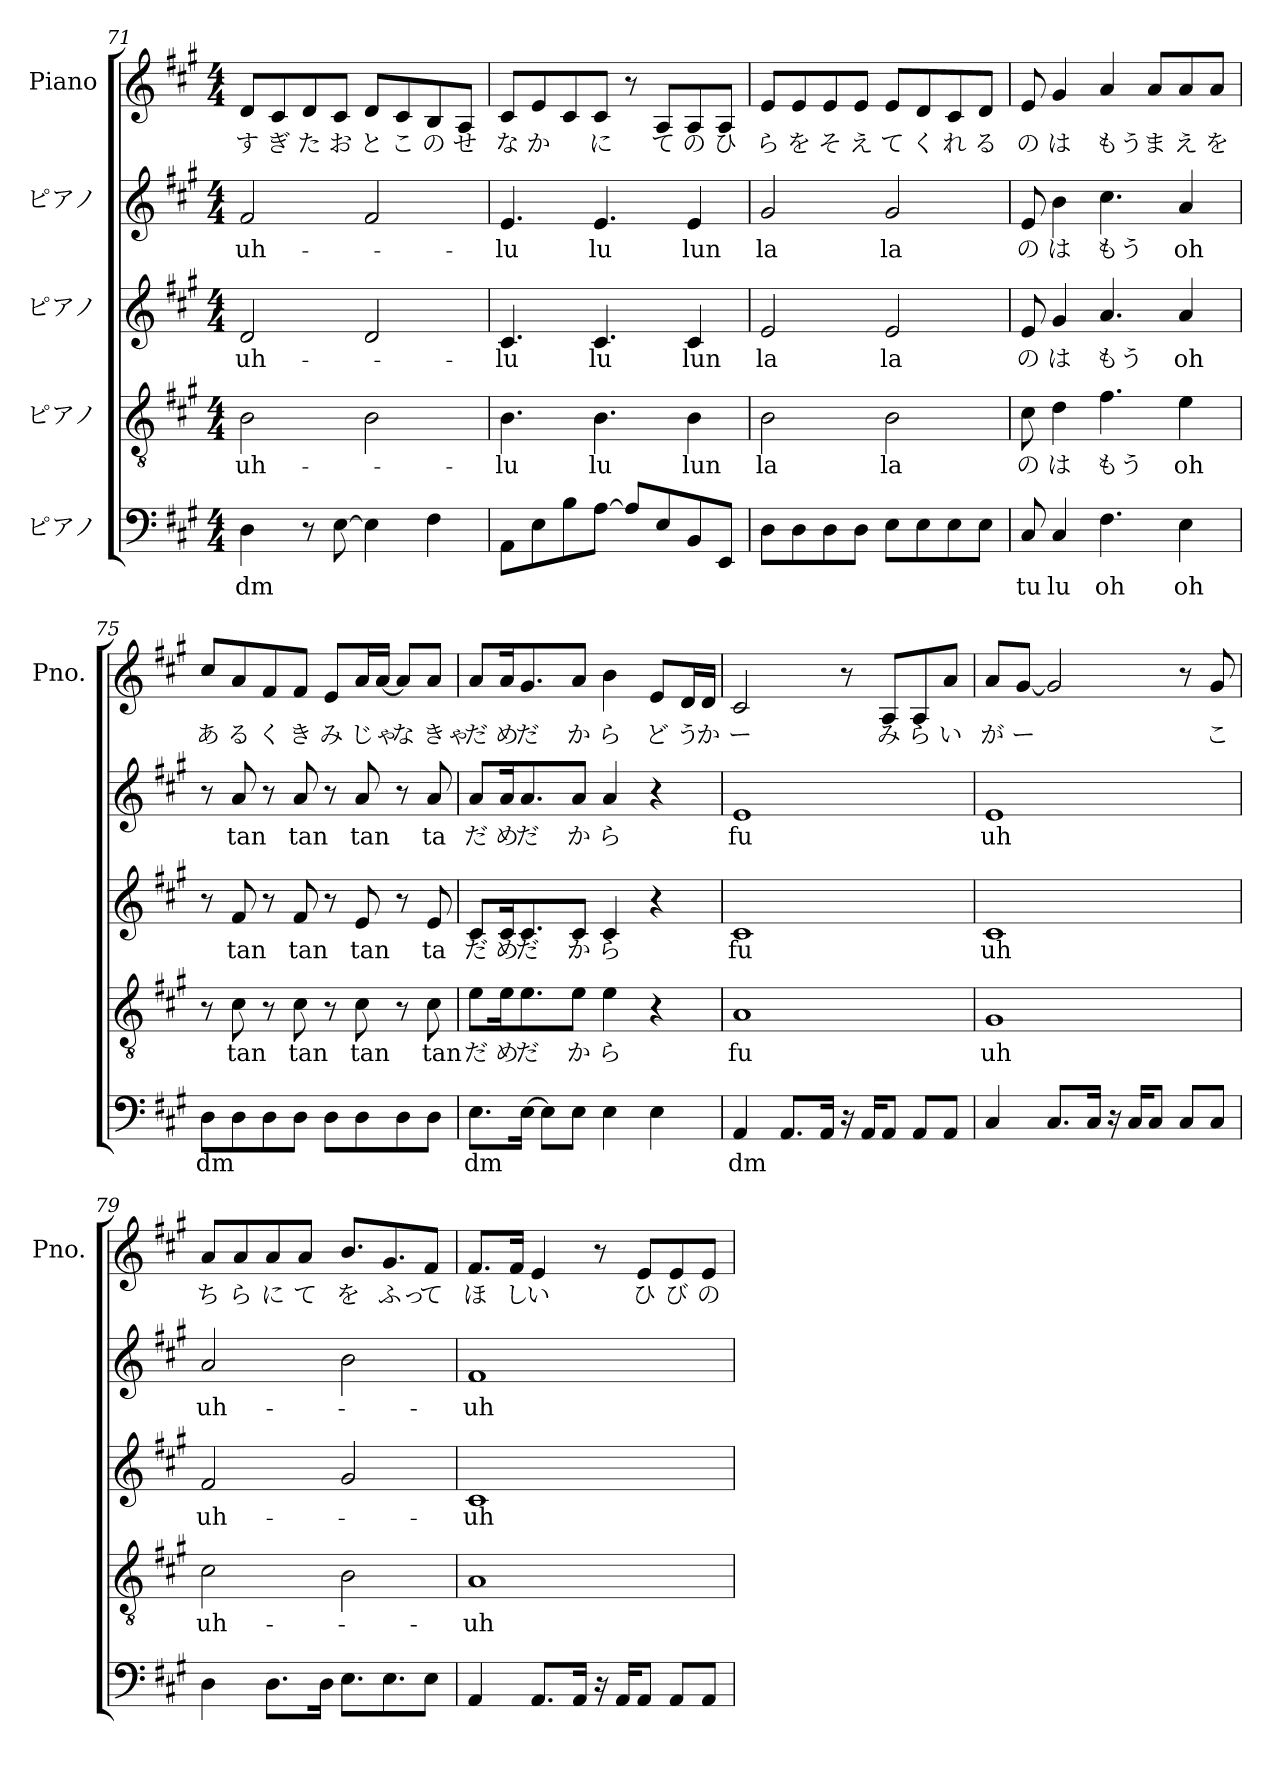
**kern	**text	**kern	**text	**kern	**text	**kern	**text	**kern	**text
*part5	*part5	*part4	*part4	*part3	*part3	*part2	*part2	*part1	*part1
*staff5	*staff5	*staff4	*staff4	*staff3	*staff3	*staff2	*staff2	*staff1	*staff1
*I"ピアノ	*	*I"ピアノ	*	*I"ピアノ	*	*I"ピアノ	*	*I"Piano	*
*	*	*	*	*	*	*	*	*I'Pno.	*
*clefF4	*	*clefGv2	*	*clefG2	*	*clefG2	*	*clefG2	*
*k[f#c#g#]	*	*k[f#c#g#]	*	*k[f#c#g#]	*	*k[f#c#g#]	*	*k[f#c#g#]	*
*M4/4	*	*M4/4	*	*M4/4	*	*M4/4	*	*M4/4	*
=71	=71	=71	=71	=71	=71	=71	=71	=71	=71
4D	dm	2B	uh-	2d	uh-	2f#	uh-	8dL	す
.	.	.	.	.	.	.	.	8c#	ぎ
8r	.	.	.	.	.	.	.	8d	た
[8E	.	.	.	.	.	.	.	8c#J	お
4E]	.	2B	.	2d	.	2f#	.	8dL	と
.	.	.	.	.	.	.	.	8c#	こ
4F#	.	.	.	.	.	.	.	8B	の
.	.	.	.	.	.	.	.	8AJ	せ
=72	=72	=72	=72	=72	=72	=72	=72	=72	=72
8AAL	.	4.B	-lu	4.c#	-lu	4.e	-lu	8c#L	な
8E	.	.	.	.	.	.	.	8e	か
8B	.	.	.	.	.	.	.	8c#	.
[8AJ	.	4.B	lu	4.c#	lu	4.e	lu	8c#J	に
8AL]	.	.	.	.	.	.	.	8r	.
8E	.	.	.	.	.	.	.	8AL	て
8BB	.	4B	lun	4c#	lun	4e	lun	8A	の
8EEJ	.	.	.	.	.	.	.	8AJ	ひ
=73	=73	=73	=73	=73	=73	=73	=73	=73	=73
8DL	.	2B	la	2e	la	2g#	la	8eL	ら
8D	.	.	.	.	.	.	.	8e	を
8D	.	.	.	.	.	.	.	8e	そ
8DJ	.	.	.	.	.	.	.	8eJ	え
8EL	.	2B	la	2e	la	2g#	la	8eL	て
8E	.	.	.	.	.	.	.	8d	く
8E	.	.	.	.	.	.	.	8c#	れ
8EJ	.	.	.	.	.	.	.	8dJ	る
=74	=74	=74	=74	=74	=74	=74	=74	=74	=74
8C#	tu	8c#	の	8e	の	8e	の	8e	の
4C#	lu	4d	は	4g#	は	4b	は	4g#	は
4.F#	oh	4.f#	もう	4.a	もう	4.cc#	もう	4a	もう
.	.	.	.	.	.	.	.	8aL	ま
4E	oh	4e	oh	4a	oh	4a	oh	8a	え
.	.	.	.	.	.	.	.	8aJ	を
=75	=75	=75	=75	=75	=75	=75	=75	=75	=75
8DL	dm	8r	.	8r	.	8r	.	8cc#L	あ
8D	.	8c#	tan	8f#	tan	8a	tan	8a	る
8D	.	8r	.	8r	.	8r	.	8f#	く
8DJ	.	8c#	tan	8f#	tan	8a	tan	8f#J	き
8DL	.	8r	.	8r	.	8r	.	8eL	み
8D	.	8c#	tan	8e	tan	8a	tan	16aL	じゃ
.	.	.	.	.	.	.	.	[16aJJ	.
8D	.	8r	.	8r	.	8r	.	8aL]	な
8DJ	.	8c#	tan	8e	ta	8a	ta	8aJ	きゃ
=76	=76	=76	=76	=76	=76	=76	=76	=76	=76
8.EL	dm	8eL	だ	8c#L	だ	8aL	だ	8aL	だ
.	.	16eK	め	16c#K	め	16aK	め	16aK	め
[16EJk	.	8.e	だ	8.c#	だ	8.a	だ	8.g#	だ
8EL]	.	.	.	.	.	.	.	.	.
8EJ	.	8eJ	か	8c#J	か	8aJ	か	8aJ	か
4E	.	4e	ら	4c#	ら	4a	ら	4b	ら
4E	.	4r	.	4r	.	4r	.	8eL	ど
.	.	.	.	.	.	.	.	16dL	う
.	.	.	.	.	.	.	.	16dJJ	か
=77	=77	=77	=77	=77	=77	=77	=77	=77	=77
4AA	dm	1A	fu	1c#	fu	1e	fu	2c#	ー
8.AAL	.	.	.	.	.	.	.	.	.
16AAJk	.	.	.	.	.	.	.	.	.
16r	.	.	.	.	.	.	.	8r	.
16AAKL	.	.	.	.	.	.	.	.	.
8AAJ	.	.	.	.	.	.	.	8AL	み
8AAL	.	.	.	.	.	.	.	8A	ら
8AAJ	.	.	.	.	.	.	.	8aJ	い
=78	=78	=78	=78	=78	=78	=78	=78	=78	=78
4C#	.	1G#	uh	1c#	uh	1e	uh	8aL	が
.	.	.	.	.	.	.	.	[8g#J	ー
8.C#L	.	.	.	.	.	.	.	2g#]	.
16C#Jk	.	.	.	.	.	.	.	.	.
16r	.	.	.	.	.	.	.	.	.
16C#KL	.	.	.	.	.	.	.	.	.
8C#J	.	.	.	.	.	.	.	.	.
8C#L	.	.	.	.	.	.	.	8r	.
8C#J	.	.	.	.	.	.	.	8g#	こ
=79	=79	=79	=79	=79	=79	=79	=79	=79	=79
4D	.	2c#	uh-	2f#	uh-	2a	uh-	8aL	ち
.	.	.	.	.	.	.	.	8a	ら
8.DL	.	.	.	.	.	.	.	8a	に
.	.	.	.	.	.	.	.	8aJ	て
16DJk	.	.	.	.	.	.	.	.	.
8.EL	.	2B	.	2g#	.	2b	.	8.bL	を
8.E	.	.	.	.	.	.	.	8.g#	ふっ
8EJ	.	.	.	.	.	.	.	8f#J	て
=80	=80	=80	=80	=80	=80	=80	=80	=80	=80
4AA	.	1A	-uh	1c#	-uh	1f#	-uh	8.f#L	ほ
.	.	.	.	.	.	.	.	16f#Jk	し
8.AAL	.	.	.	.	.	.	.	4e	い
16AAJk	.	.	.	.	.	.	.	.	.
16r	.	.	.	.	.	.	.	8r	.
16AAKL	.	.	.	.	.	.	.	.	.
8AAJ	.	.	.	.	.	.	.	8eL	ひ
8AAL	.	.	.	.	.	.	.	8e	び
8AAJ	.	.	.	.	.	.	.	8eJ	の
=	=	=	=	=	=	=	=	=	=
*-	*-	*-	*-	*-	*-	*-	*-	*-	*-
